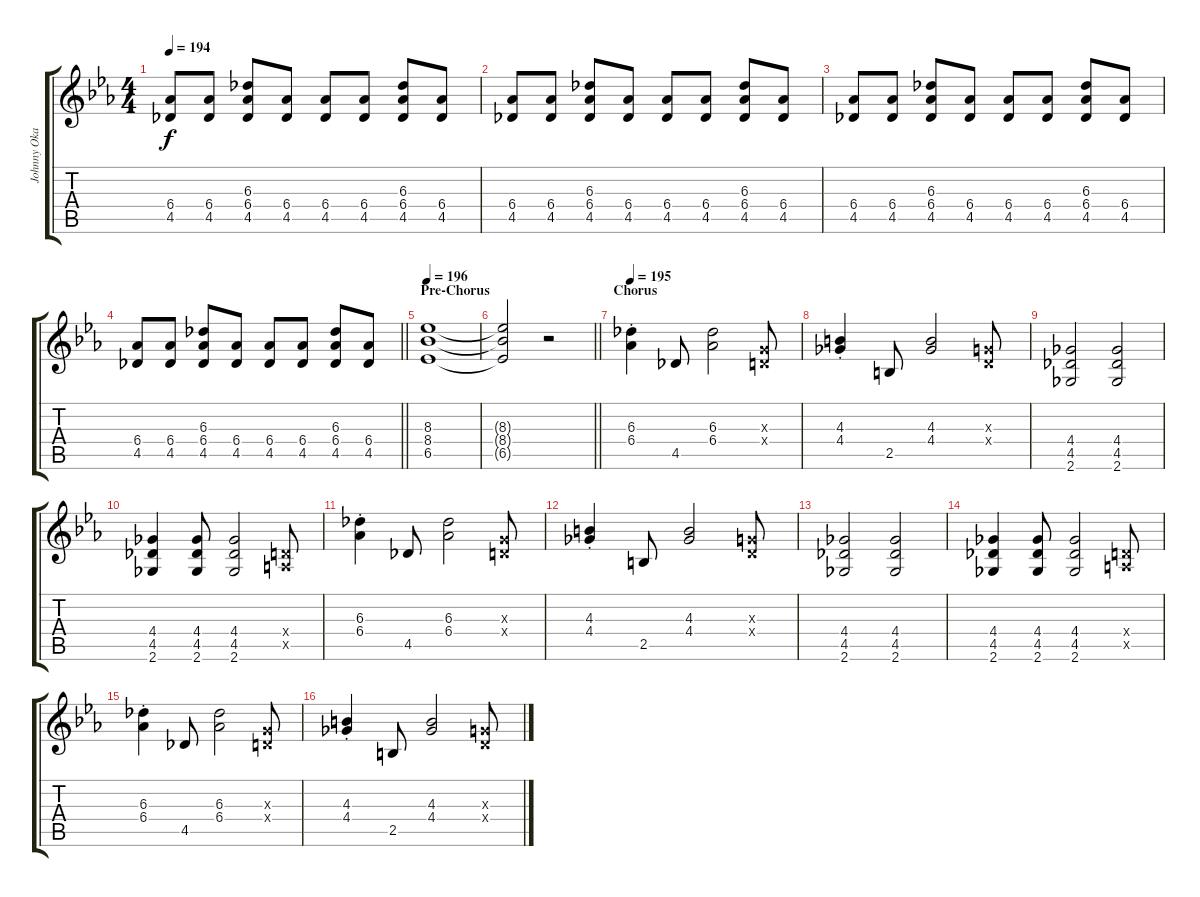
\track ("Johnny Okay - Rhythm Guitar" "Johnny Oka") {instrument overdrivenguitar}
\staff {score tabs}
\tuning (E4 B3 G3 D3 A2 E2) {hide}
\ts (4 4)
\tempo 194
\clef g2
\ks eb
(6.4 4.5).8{dy f} (6.4 4.5).8 (6.3 6.4 4.5).8 (6.4 4.5).8 (6.4 4.5).8 (6.4 4.5).8 (6.3 6.4 4.5).8 (6.4 4.5).8 |
(6.4 4.5).8 (6.4 4.5).8 (6.3 6.4 4.5).8 (6.4 4.5).8 (6.4 4.5).8 (6.4 4.5).8 (6.3 6.4 4.5).8 (6.4 4.5).8 |
(6.4 4.5).8 (6.4 4.5).8 (6.3 6.4 4.5).8 (6.4 4.5).8 (6.4 4.5).8 (6.4 4.5).8 (6.3 6.4 4.5).8 (6.4 4.5).8 |
\barLineRight lightlight
(6.4 4.5).8 (6.4 4.5).8 (6.3 6.4 4.5).8 (6.4 4.5).8 (6.4 4.5).8 (6.4 4.5).8 (6.3 6.4 4.5).8 (6.4 4.5).8 |
\section ("" "Pre-Chorus")
\tempo 196
(8.3 8.4 6.5).1 |
\barLineRight lightlight
(8.3{t} 8.4{t} 6.5{t}).2 r.2 |
\section ("" "Chorus")
\tempo 195
(6.3{st} 6.4{st}).4{volume 14} 4.5.8 (6.3 6.4).2 (0.3{x} 0.4{x}).8 |
(4.3{st} 4.4{st}).4 2.5.8 (4.3 4.4).2 (0.3{x} 0.4{x}).8 |
(4.4 4.5 2.6).2 (4.4 4.5 2.6).2 |
(4.4 4.5 2.6).4 (4.4 4.5 2.6).8 (4.4 4.5 2.6).2 (0.4{x} 0.5{x}).8 |
(6.3{st} 6.4{st}).4 4.5.8 (6.3 6.4).2 (0.3{x} 0.4{x}).8 |
(4.3{st} 4.4{st}).4 2.5.8 (4.3 4.4).2 (0.3{x} 0.4{x}).8 |
(4.4 4.5 2.6).2 (4.4 4.5 2.6).2 |
(4.4 4.5 2.6).4 (4.4 4.5 2.6).8 (4.4 4.5 2.6).2 (0.4{x} 0.5{x}).8 |
(6.3{st} 6.4{st}).4 4.5.8 (6.3 6.4).2 (0.3{x} 0.4{x}).8 |
(4.3{st} 4.4{st}).4 2.5.8 (4.3 4.4).2 (0.3{x} 0.4{x}).8
